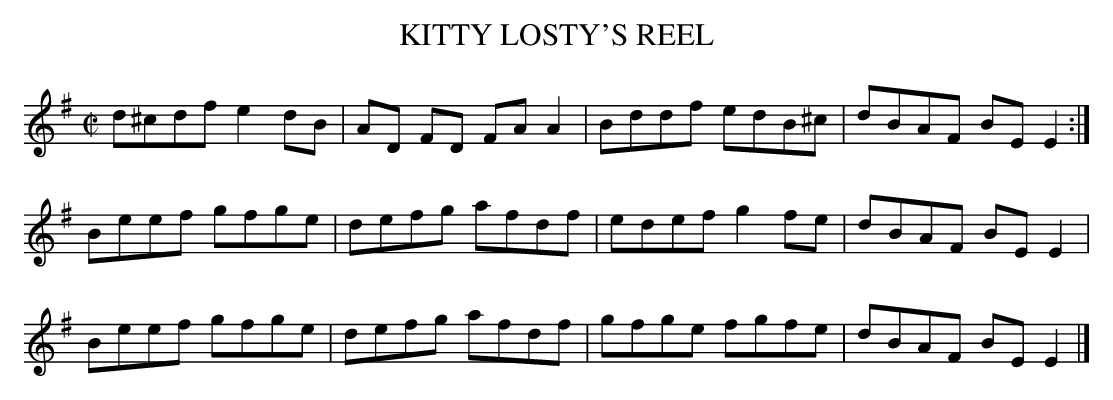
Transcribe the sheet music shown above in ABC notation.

X:1
T:KITTY LOSTY'S REEL
M:C|
L:1/8
K:G
d^cdf e2dB|AD FD FAA2|Bddf edB^c|dBAF BEE2:|
Beef gfge|defg afdf|edef g2fe|dBAF BEE2|
Beef gfge|defg afdf|gfge fgfe|dBAF BEE2|]
